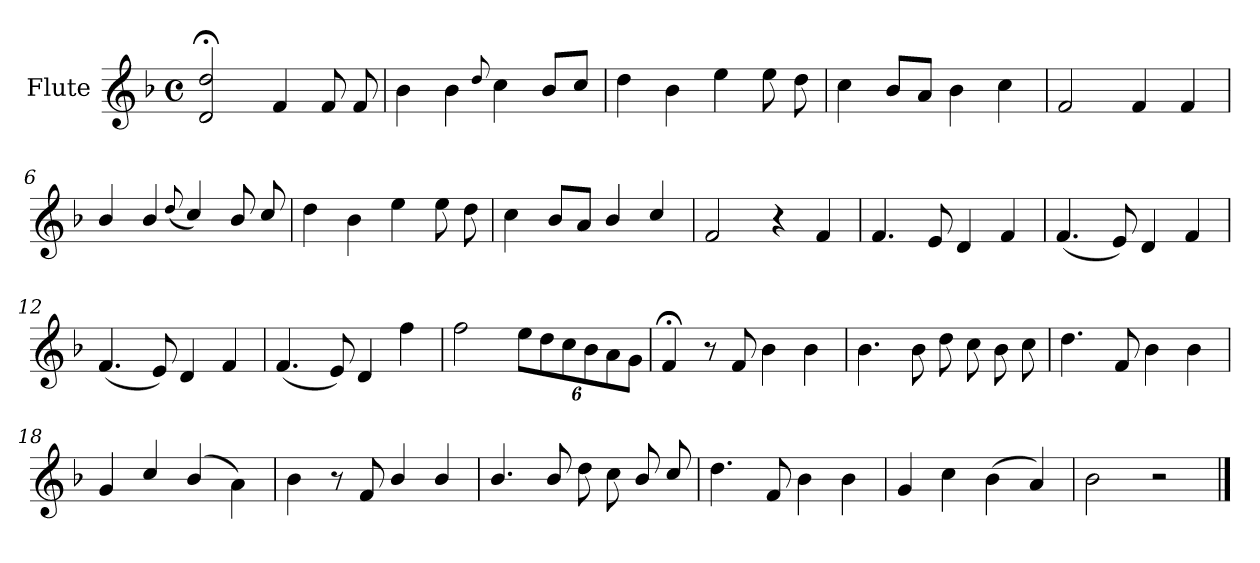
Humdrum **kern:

**kern
*part1
*staff1
*I"Flute
*I'Fl.
*clefG2
*k[b-]
*M4/4
*met(c)
=1
2d;</ 2dd;</
4f/
8f/
8f/
=2
4b-\
4b-\
8qqdd/
4cc\
8b-/L
8cc/J
=3
4dd\
4b-\
4ee\
8ee\
8dd\
=4
4cc\
8b-/L
8a/J
4b-\
4cc\
=5
2f/
4f/
4f/
!!LO:LB:g=z
=6
4b-/
4b-/
(<8qqdd/
4cc/)
8b-/
8cc/
=7
4dd\
4b-\
4ee\
8ee\
8dd\
=8
4cc\
8b-/L
8a/J
4b-/
4cc/
=9
2f/
4r
4f/
=10
4.f/
8e/
4d/
4f/
=11
(<4.f/
8e/)
4d/
4f/
!!LO:LB:g=z
=12
(<4.f/
8e/)
4d/
4f/
=13
(<4.f/
8e/)
4d/
4ff\
=14
2ff\
*Xbrackettup
12ee\L
12dd\
12cc\
12b-\
12a\
12g\J
=15
4f;</
8r
8f/
4b-\
4b-\
=16
4.b-\
8b-\
8dd\
8cc\
8b-\
8cc\
=17
4.dd\
8f/
4b-\
4b-\
!!LO:LB:g=z
=18
4g/
4cc/
(>4b-/
4a\)
=19
4b-\
8r
8f/
4b-/
4b-/
=20
4.b-/
8b-/
8dd\
8cc\
8b-/
8cc/
=21
4.dd\
8f/
4b-\
4b-\
=22
4g/
4cc\
(<4b-\
4a/)
=23
2b-\
2r
==
*-
